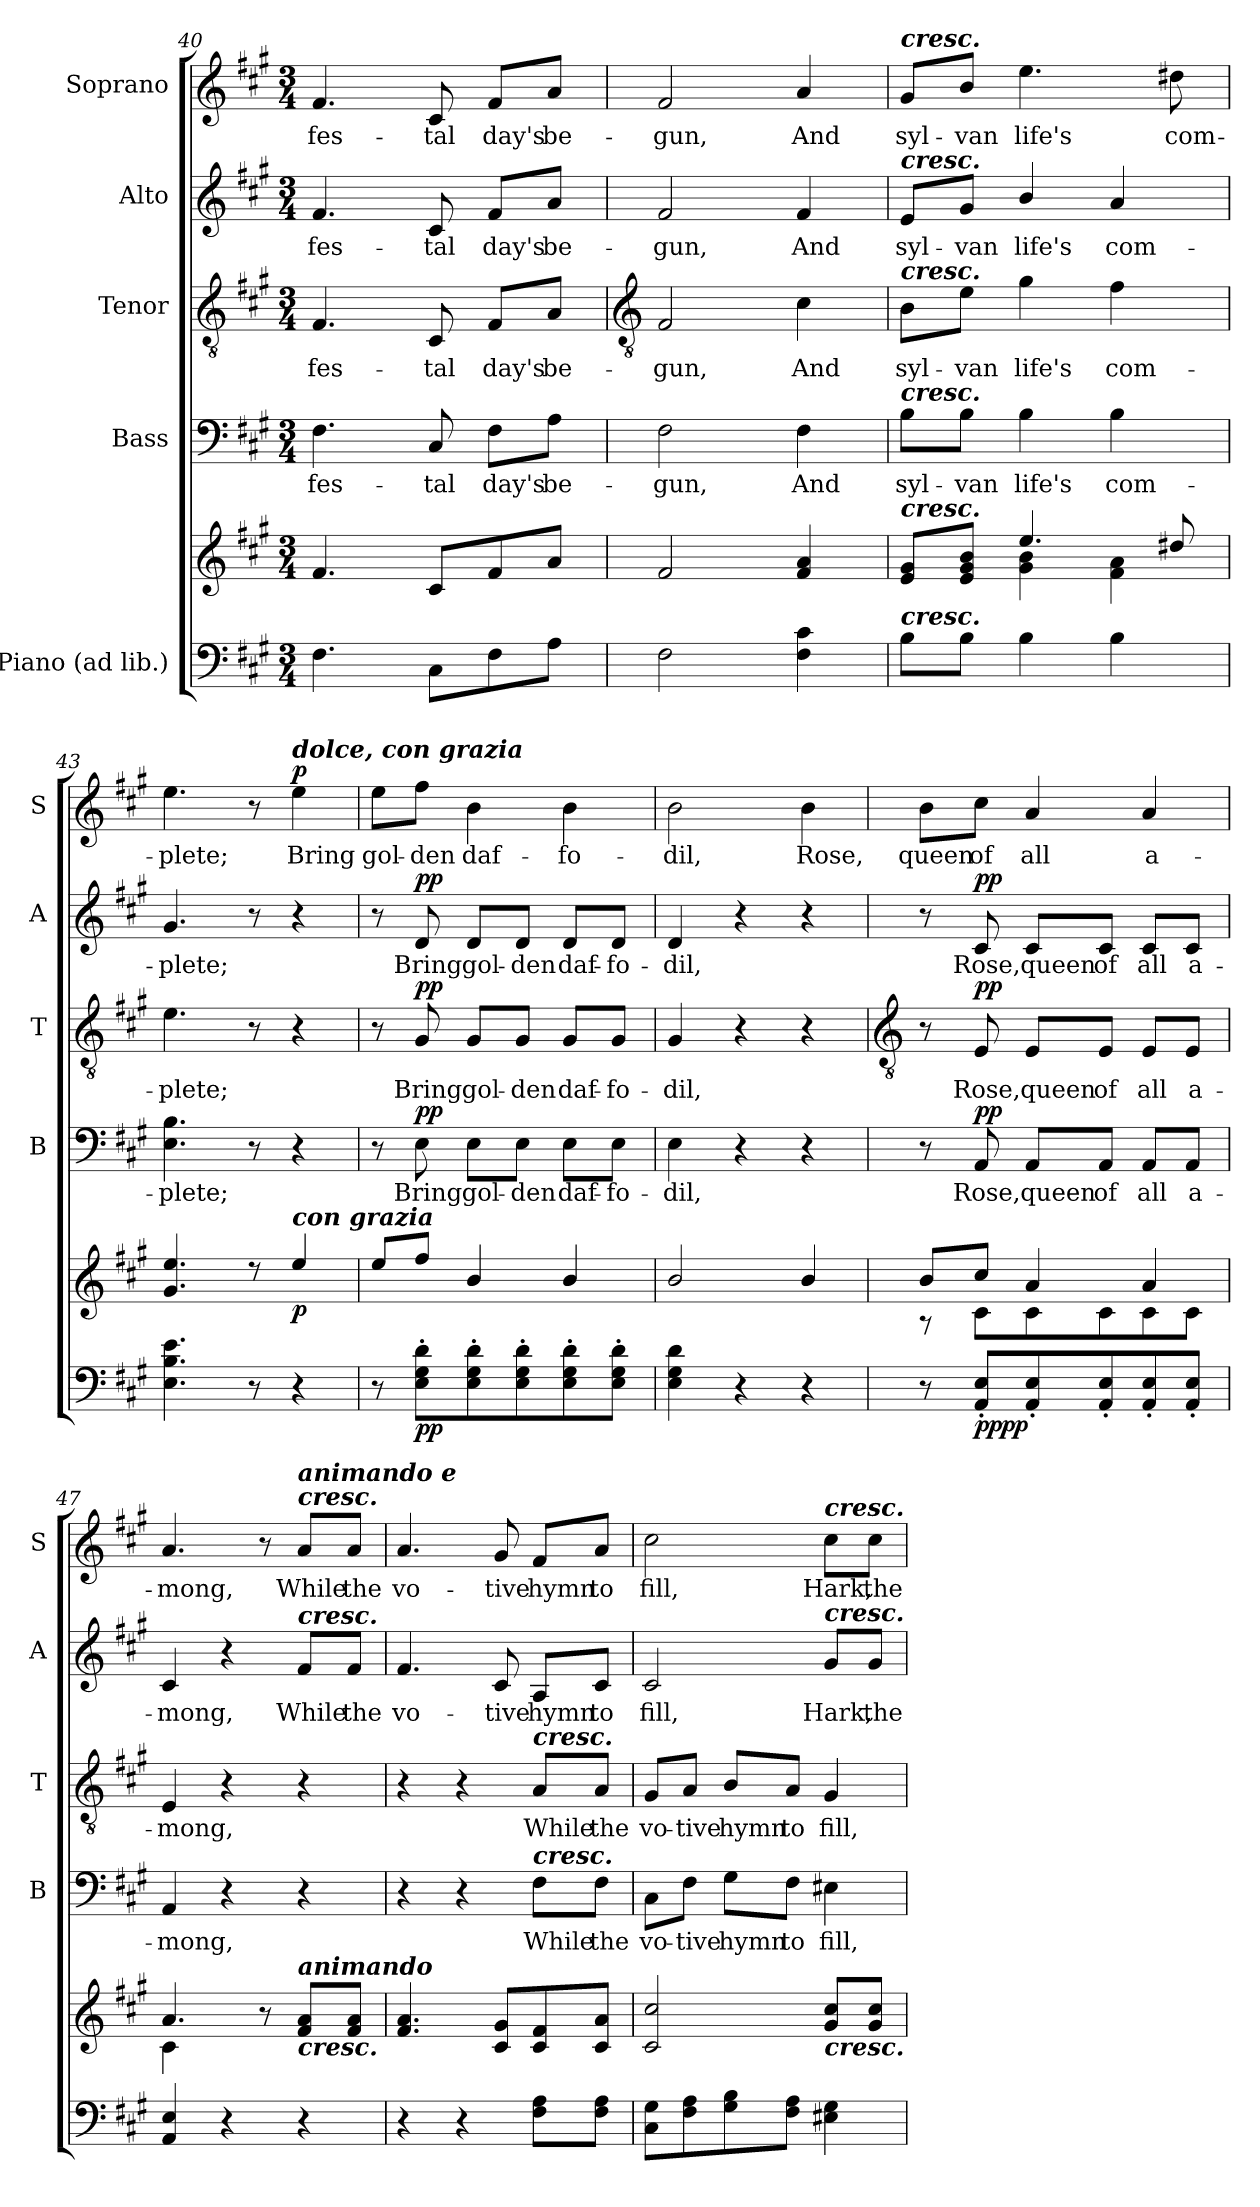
**kern	**kern	**dynam	**kern	**text	**dynam	**kern	**text	**dynam	**kern	**text	**dynam	**kern	**text	**dynam
*part5	*part5	*part5	*part4	*part4	*part4	*part3	*part3	*part3	*part2	*part2	*part2	*part1	*part1	*part1
*staff6	*staff5	*staff5/6	*staff4	*staff4	*staff4	*staff3	*staff3	*staff3	*staff2	*staff2	*staff2	*staff1	*staff1	*staff1
*I"Piano (ad lib.)	*	*	*I"Bass	*	*	*I"Tenor	*	*	*I"Alto	*	*	*I"Soprano	*	*
*	*	*	*I'B	*	*	*I'T	*	*	*I'A	*	*	*I'S	*	*
*clefF4	*clefG2	*	*clefF4	*	*	*clefGv2	*	*	*clefG2	*	*	*clefG2	*	*
*k[f#c#g#]	*k[f#c#g#]	*	*k[f#c#g#]	*	*	*k[f#c#g#]	*	*	*k[f#c#g#]	*	*	*k[f#c#g#]	*	*
*A:	*A:	*	*A:	*	*	*A:	*	*	*A:	*	*	*A:	*	*
*M3/4	*M3/4	*	*M3/4	*	*	*M3/4	*	*	*M3/4	*	*	*M3/4	*	*
=40	=40	=40	=40	=40	=40	=40	=40	=40	=40	=40	=40	=40	=40	=40
*	*^	*	*	*	*	*	*	*	*	*	*	*	*	*
!	!	!LO:N:vis=1	!	!	!LO:LY:b	!	!	!LO:LY:b	!	!	!LO:LY:b	!	!	!LO:LY:b	!
4.F#	4.f#	2.ryy	.	4.F#	fes-	.	4.F#	fes-	.	4.f#	fes-	.	4.f#	fes-	.
!	!	!	!	!	!LO:LY:b	!	!	!LO:LY:b	!	!	!LO:LY:b	!	!	!LO:LY:b	!
8C#L	8c#L	.	.	8C#	-tal	.	8C#	-tal	.	8c#	-tal	.	8c#	-tal	.
!	!	!	!	!	!LO:LY:b	!	!	!LO:LY:b	!	!	!LO:LY:b	!	!	!LO:LY:b	!
8F#	8f#	.	.	8F#\L	day's	.	8F#/L	day's	.	8f#/L	day's	.	8f#/L	day's	.
!	!	!	!	!	!LO:LY:b	!	!	!LO:LY:b	!	!	!LO:LY:b	!	!	!LO:LY:b	!
8AJ	8aJ	.	.	8A\J	be-	.	8A/J	be-	.	8a/J	be-	.	8a/J	be-	.
!!LO:LB:g=z
=41	=41	=41	=41	=41	=41	=41	=41	=41	=41	=41	=41	=41	=41	=41	=41
*	*	*	*	*	*	*	*clefGv2	*	*	*	*	*	*	*	*
!	!	!LO:N:vis=1	!	!	!LO:LY:b	!	!	!LO:LY:b	!	!	!LO:LY:b	!	!	!LO:LY:b	!
2F#	2f#	2.ryy	.	2F#	-gun,	.	2F#	-gun,	.	2f#	-gun,	.	2f#	-gun,	.
!	!	!	!	!	!LO:LY:b	!	!	!LO:LY:b	!	!	!LO:LY:b	!	!	!LO:LY:b	!
4F# 4c#	4f# 4a	.	.	4F#	And	.	4c#	And	.	4f#	And	.	4a	And	.
=42	=42	=42	=42	=42	=42	=42	=42	=42	=42	=42	=42	=42	=42	=42	=42
!	!	!	!	!	!	!	!	!	!	!	!	!	!LO:TX:a:Bi:t=cresc.	!	!
!	!	!	!	!	!	!	!	!	!	!LO:TX:a:Bi:t=cresc.	!	!	!	!	!
!	!	!	!	!	!	!	!LO:TX:a:Bi:t=cresc.	!	!	!	!	!	!	!	!
!	!	!	!	!LO:TX:a:Bi:t=cresc.	!	!	!	!	!	!	!	!	!	!	!
!	!LO:TX:a:Bi:t=cresc.	!	!	!	!	!	!	!	!	!	!	!	!	!	!
!LO:TX:a:Bi:t=cresc.	!	!	!	!	!	!	!	!	!	!	!	!	!	!	!
!	!	!	!	!	!LO:LY:b	!	!	!LO:LY:b	!	!	!LO:LY:b	!	!	!LO:LY:b	!
8BL	8e 8g#L	4ryy	.	8B\L	syl-	.	8B\L	syl-	.	8e/L	syl-	.	8g#/L	syl-	.
!	!	!	!	!	!LO:LY:b	!	!	!LO:LY:b	!	!	!LO:LY:b	!	!	!LO:LY:b	!
8BJ	8e 8g# 8bJ	.	.	8B\J	-van	.	8e\J	-van	.	8g#/J	-van	.	8b/J	-van	.
!	!	!	!	!	!LO:LY:b	!	!	!LO:LY:b	!	!	!LO:LY:b	!	!	!LO:LY:b	!
4B\	4.ee/	4g#\ 4b\	.	4B\	life's	.	4g#\	life's	.	4b/	life's	.	4.ee	life's	.
!	!	!	!	!	!LO:LY:b	!	!	!LO:LY:b	!	!	!LO:LY:b	!	!	!	!
4B	.	4f#\ 4a\	.	4B	com-	.	4f#	com-	.	4a	com-	.	.	.	.
!	!	!	!	!	!	!	!	!	!	!	!	!	!	!LO:LY:b	!
.	8dd#X/	.	.	.	.	.	.	.	.	.	.	.	8dd#X	com-	.
=43	=43	=43	=43	=43	=43	=43	=43	=43	=43	=43	=43	=43	=43	=43	=43
!	!	!LO:N:vis=1	!	!	!LO:LY:b	!	!	!LO:LY:b	!	!	!LO:LY:b	!	!	!LO:LY:b	!
4.E 4.B 4.e	4.g# 4.ee	2.ryy	.	4.E 4.B	-plete;	.	4.e	-plete;	.	4.g#	-plete;	.	4.ee	-plete;	.
8r	8r	.	.	8r	.	.	8r	.	.	8r	.	.	8r	.	.
!	!	!	!	!	!	!	!	!	!	!	!	!	!LO:TX:a:Bi:t=dolce, con grazia	!	!
!	!LO:TX:a:Bi:t=con grazia	!	!	!	!	!	!	!	!	!	!	!	!	!	!
!	!	!	!LO:DY:b	!	!	!	!	!	!	!	!	!	!	!LO:LY:b	!LO:DY:b
4r	4ee	.	p	4r	.	.	4r	.	.	4r	.	.	4ee	Bring	p
=44	=44	=44	=44	=44	=44	=44	=44	=44	=44	=44	=44	=44	=44	=44	=44
!	!	!LO:N:vis=1	!	!	!	!	!	!	!	!	!	!	!	!LO:LY:b	!
8r	8eeL	2.ryy	.	8r	.	.	8r	.	.	8r	.	.	8ee\L	gol-	.
!	!	!	!LO:DY:b=2	!	!LO:LY:b	!LO:DY:b	!	!LO:LY:b	!LO:DY:b	!	!LO:LY:b	!LO:DY:b	!	!LO:LY:b	!
8E' 8G#' 8d'L	8ff#J	.	pp	8E	Bring	pp	8G#	Bring	pp	8d	Bring	pp	8ff#\J	-den	.
!	!	!	!	!	!LO:LY:b	!	!	!LO:LY:b	!	!	!LO:LY:b	!	!	!LO:LY:b	!
8E' 8G#' 8d'	4b	.	.	8E\L	gol-	.	8G#/L	gol-	.	8d/L	gol-	.	4b	daf-	.
!	!	!	!	!	!LO:LY:b	!	!	!LO:LY:b	!	!	!LO:LY:b	!	!	!	!
8E' 8G#' 8d'	.	.	.	8E\J	-den	.	8G#/J	-den	.	8d/J	-den	.	.	.	.
!	!	!	!	!	!LO:LY:b	!	!	!LO:LY:b	!	!	!LO:LY:b	!	!	!LO:LY:b	!
8E' 8G#' 8d'	4b	.	.	8E\L	daf-	.	8G#/L	daf-	.	8d/L	daf-	.	4b	-fo-	.
!	!	!	!	!	!LO:LY:b	!	!	!LO:LY:b	!	!	!LO:LY:b	!	!	!	!
8E' 8G#' 8d'J	.	.	.	8E\J	-fo-	.	8G#/J	-fo-	.	8d/J	-fo-	.	.	.	.
=45	=45	=45	=45	=45	=45	=45	=45	=45	=45	=45	=45	=45	=45	=45	=45
!	!	!LO:N:vis=1	!	!	!LO:LY:b	!	!	!LO:LY:b	!	!	!LO:LY:b	!	!	!LO:LY:b	!
4E 4G# 4d	2b	2.ryy	.	4E	-dil,	.	4G#	-dil,	.	4d	-dil,	.	2b	-dil,	.
4r	.	.	.	4r	.	.	4r	.	.	4r	.	.	.	.	.
!	!	!	!	!	!	!	!	!	!	!	!	!	!	!LO:LY:b	!
4r	4b	.	.	4r	.	.	4r	.	.	4r	.	.	4b	Rose,	.
!!LO:LB:g=z
=46	=46	=46	=46	=46	=46	=46	=46	=46	=46	=46	=46	=46	=46	=46	=46
*	*	*	*	*	*	*	*clefGv2	*	*	*	*	*	*	*	*
!	!	!	!	!	!	!	!	!	!	!	!	!	!	!LO:LY:b	!
8r	8b/L	8r	.	8r	.	.	8r	.	.	8r	.	.	8b\L	queen	.
!	!	!	!LO:DY:b=2	!	!LO:LY:b	!	!	!LO:LY:b	!	!	!LO:LY:b	!	!	!LO:LY:b	!
!	!	!	!LO:DY:n=1:b	!	!	!LO:DY:b	!	!	!LO:DY:b	!	!	!LO:DY:b	!	!	!
8AA' 8E'L	8cc#/J	8c#\L	pp pp	8AA	Rose,	pp	8E	Rose,	pp	8c#	Rose,	pp	8cc#\J	of	.
!	!	!	!	!	!LO:LY:b	!	!	!LO:LY:b	!	!	!LO:LY:b	!	!	!LO:LY:b	!
8AA' 8E'	4a	8c#\	.	8AA/L	queen	.	8E/L	queen	.	8c#/L	queen	.	4a	all	.
!	!	!	!	!	!LO:LY:b	!	!	!LO:LY:b	!	!	!LO:LY:b	!	!	!	!
8AA' 8E'	.	8c#\	.	8AA/J	of	.	8E/J	of	.	8c#/J	of	.	.	.	.
!	!	!	!	!	!LO:LY:b	!	!	!LO:LY:b	!	!	!LO:LY:b	!	!	!LO:LY:b	!
8AA' 8E'	4a	8c#\	.	8AA/L	all	.	8E/L	all	.	8c#/L	all	.	4a	a-	.
!	!	!	!	!	!LO:LY:b	!	!	!LO:LY:b	!	!	!LO:LY:b	!	!	!	!
8AA' 8E'J	.	8c#\J	.	8AA/J	a-	.	8E/J	a-	.	8c#/J	a-	.	.	.	.
=47	=47	=47	=47	=47	=47	=47	=47	=47	=47	=47	=47	=47	=47	=47	=47
!	!	!	!	!	!LO:LY:b	!	!	!LO:LY:b	!	!	!LO:LY:b	!	!	!LO:LY:b	!
4AA 4E	4.a	4c#\	.	4AA	-mong,	.	4E	-mong,	.	4c#	-mong,	.	4.a	-mong,	.
4r	.	2ryy	.	4r	.	.	4r	.	.	4r	.	.	.	.	.
.	8r	.	.	.	.	.	.	.	.	.	.	.	8r	.	.
!	!	!	!	!	!	!	!	!	!	!	!	!	!LO:TX:a:Bi:t=cresc.	!	!
!	!	!	!	!	!	!	!	!	!	!	!	!	!LO:TX:a:Bi:t=animando e	!	!
!	!	!	!	!	!	!	!	!	!	!LO:TX:a:Bi:t=cresc.	!	!	!	!	!
!	!LO:TX:b:Bi:t=cresc.	!	!	!	!	!	!	!	!	!	!	!	!	!	!
!	!LO:TX:a:Bi:t=animando	!	!	!	!	!	!	!	!	!	!	!	!	!	!
!	!	!	!	!	!	!	!	!	!	!	!LO:LY:b	!	!	!LO:LY:b	!
4r	8f# 8aL	.	.	4r	.	.	4r	.	.	8f#/L	While	.	8a/L	While	.
!	!	!	!	!	!	!	!	!	!	!	!LO:LY:b	!	!	!LO:LY:b	!
.	8f# 8aJ	.	.	.	.	.	.	.	.	8f#/J	the	.	8a/J	the	.
=48	=48	=48	=48	=48	=48	=48	=48	=48	=48	=48	=48	=48	=48	=48	=48
!	!	!LO:N:vis=1	!	!	!	!	!	!	!	!	!LO:LY:b	!	!	!LO:LY:b	!
4r	4.f# 4.a	2.ryy	.	4r	.	.	4r	.	.	4.f#	vo-	.	4.a	vo-	.
4r	.	.	.	4r	.	.	4r	.	.	.	.	.	.	.	.
!	!	!	!	!	!	!	!	!	!	!	!LO:LY:b	!	!	!LO:LY:b	!
.	8c# 8g#L	.	.	.	.	.	.	.	.	8c#	-tive	.	8g#	-tive	.
!	!	!	!	!	!	!	!LO:TX:a:Bi:t=cresc.	!	!	!	!	!	!	!	!
!	!	!	!	!LO:TX:a:Bi:t=cresc.	!	!	!	!	!	!	!	!	!	!	!
!	!	!	!	!	!LO:LY:b	!	!	!LO:LY:b	!	!	!LO:LY:b	!	!	!LO:LY:b	!
8F# 8AL	8c# 8f#	.	.	8F#\L	While	.	8A/L	While	.	8A/L	hymn	.	8f#/L	hymn	.
!	!	!	!	!	!LO:LY:b	!	!	!LO:LY:b	!	!	!LO:LY:b	!	!	!LO:LY:b	!
8F# 8AJ	8c# 8aJ	.	.	8F#\J	the	.	8A/J	the	.	8c#/J	to	.	8a/J	to	.
=49	=49	=49	=49	=49	=49	=49	=49	=49	=49	=49	=49	=49	=49	=49	=49
!	!	!LO:N:vis=1	!	!	!LO:LY:b	!	!	!LO:LY:b	!	!	!LO:LY:b	!	!	!LO:LY:b	!
8C# 8G#L	2c# 2cc#	2.ryy	.	8C#\L	vo-	.	8G#/L	vo-	.	2c#	fill,	.	2cc#	fill,	.
!	!	!	!	!	!LO:LY:b	!	!	!LO:LY:b	!	!	!	!	!	!	!
8F# 8A	.	.	.	8F#\J	-tive	.	8A/J	-tive	.	.	.	.	.	.	.
!	!	!	!	!	!LO:LY:b	!	!	!LO:LY:b	!	!	!	!	!	!	!
8G# 8B	.	.	.	8G#\L	hymn	.	8B/L	hymn	.	.	.	.	.	.	.
!	!	!	!	!	!LO:LY:b	!	!	!LO:LY:b	!	!	!	!	!	!	!
8F# 8AJ	.	.	.	8F#\J	to	.	8A/J	to	.	.	.	.	.	.	.
!	!	!	!	!	!	!	!	!	!	!	!	!	!LO:TX:a:Bi:t=cresc.	!	!
!	!	!	!	!	!	!	!	!	!	!LO:TX:a:Bi:t=cresc.	!	!	!	!	!
!	!LO:TX:b:Bi:t=cresc.	!	!	!	!	!	!	!	!	!	!	!	!	!	!
!	!	!	!	!	!LO:LY:b	!	!	!LO:LY:b	!	!	!LO:LY:b	!	!	!LO:LY:b	!
4E#X 4G#	8g# 8cc#L	.	.	4E#X	fill,	.	4G#	fill,	.	8g#/L	Hark,	.	8cc#\L	Hark,	.
!	!	!	!	!	!	!	!	!	!	!	!LO:LY:b	!	!	!LO:LY:b	!
.	8g# 8cc#J	.	.	.	.	.	.	.	.	8g#/J	the	.	8cc#\J	the	.
*	*v	*v	*	*	*	*	*	*	*	*	*	*	*	*	*
=	=	=	=	=	=	=	=	=	=	=	=	=	=	=
*-	*-	*-	*-	*-	*-	*-	*-	*-	*-	*-	*-	*-	*-	*-
